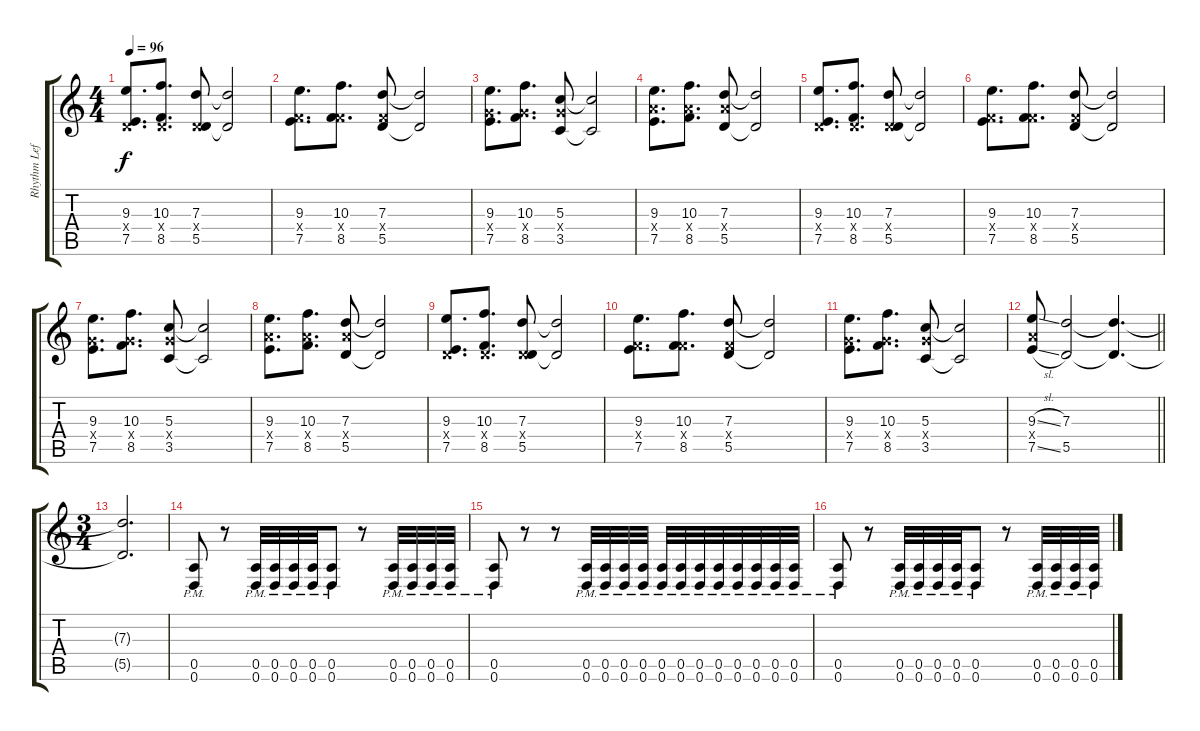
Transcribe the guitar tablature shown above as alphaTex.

\track ("Rhythm Left" "Rhythm Lef") {instrument distortionguitar}
\staff {score tabs}
\tuning (E4 B3 G3 D3 A2 D2) {hide}
\ts (4 4)
\tempo 96
\clef g2
\ks c
(9.3 0.4{x} 7.5).8{d dy f} (10.3 0.4{x} 8.5).8{d} (7.3 0.4{x} 5.5).8 (7.3{t} 5.5{t}).2 |
(9.3 3.4{x} 7.5).8{d} (10.3 3.4{x} 8.5).8{d} (7.3 3.4{x} 5.5).8 (7.3{t} 5.5{t}).2 |
(9.3 5.4{x} 7.5).8{d} (10.3 5.4{x} 8.5).8{d} (5.3 5.4{x} 3.5).8 (5.3{t} 3.5{t}).2 |
(9.3 7.4{x} 7.5).8{d} (10.3 7.4{x} 8.5).8{d} (7.3 7.4{x} 5.5).8 (7.3{t} 5.5{t}).2 |
(9.3 0.4{x} 7.5).8{d} (10.3 0.4{x} 8.5).8{d} (7.3 0.4{x} 5.5).8 (7.3{t} 5.5{t}).2 |
(9.3 3.4{x} 7.5).8{d} (10.3 3.4{x} 8.5).8{d} (7.3 3.4{x} 5.5).8 (7.3{t} 5.5{t}).2 |
(9.3 5.4{x} 7.5).8{d} (10.3 5.4{x} 8.5).8{d} (5.3 5.4{x} 3.5).8 (5.3{t} 3.5{t}).2 |
(9.3 7.4{x} 7.5).8{d} (10.3 7.4{x} 8.5).8{d} (7.3 7.4{x} 5.5).8 (7.3{t} 5.5{t}).2 |
(9.3 0.4{x} 7.5).8{d} (10.3 0.4{x} 8.5).8{d} (7.3 0.4{x} 5.5).8 (7.3{t} 5.5{t}).2 |
(9.3 3.4{x} 7.5).8{d} (10.3 3.4{x} 8.5).8{d} (7.3 3.4{x} 5.5).8 (7.3{t} 5.5{t}).2 |
(9.3 5.4{x} 7.5).8{d} (10.3 5.4{x} 8.5).8{d} (5.3 5.4{x} 3.5).8 (5.3{t} 3.5{t}).2 |
\barLineRight lightlight
(9.3{sl} 7.4{x} 7.5{sl}).8 (7.3 5.5).2 (7.3{t} 5.5{t}).4{d} |
\ts (3 4)
(7.3{t} 5.5{t}).2{d} |
(0.5{pm} 0.6{pm}).8{volume 15 balance 0} r.8 (0.5{pm} 0.6{pm}).32 (0.5{pm} 0.6{pm}).32 (0.5{pm} 0.6{pm}).32 (0.5{pm} 0.6{pm}).32 (0.5{pm} 0.6{pm}).8 r.8 (0.5{pm} 0.6{pm}).32 (0.5{pm} 0.6{pm}).32 (0.5{pm} 0.6{pm}).32 (0.5{pm} 0.6{pm}).32 |
(0.5{pm} 0.6{pm}).8 r.8 r.8 (0.5{pm} 0.6{pm}).32 (0.5{pm} 0.6{pm}).32 (0.5{pm} 0.6{pm}).32 (0.5{pm} 0.6{pm}).32 (0.5{pm} 0.6{pm}).32 (0.5{pm} 0.6{pm}).32 (0.5{pm} 0.6{pm}).32 (0.5{pm} 0.6{pm}).32 (0.5{pm} 0.6{pm}).32 (0.5{pm} 0.6{pm}).32 (0.5{pm} 0.6{pm}).32 (0.5{pm} 0.6{pm}).32 |
(0.5{pm} 0.6{pm}).8 r.8 (0.5{pm} 0.6{pm}).32 (0.5{pm} 0.6{pm}).32 (0.5{pm} 0.6{pm}).32 (0.5{pm} 0.6{pm}).32 (0.5{pm} 0.6{pm}).8 r.8 (0.5{pm} 0.6{pm}).32 (0.5{pm} 0.6{pm}).32 (0.5{pm} 0.6{pm}).32 (0.5{pm} 0.6{pm}).32
